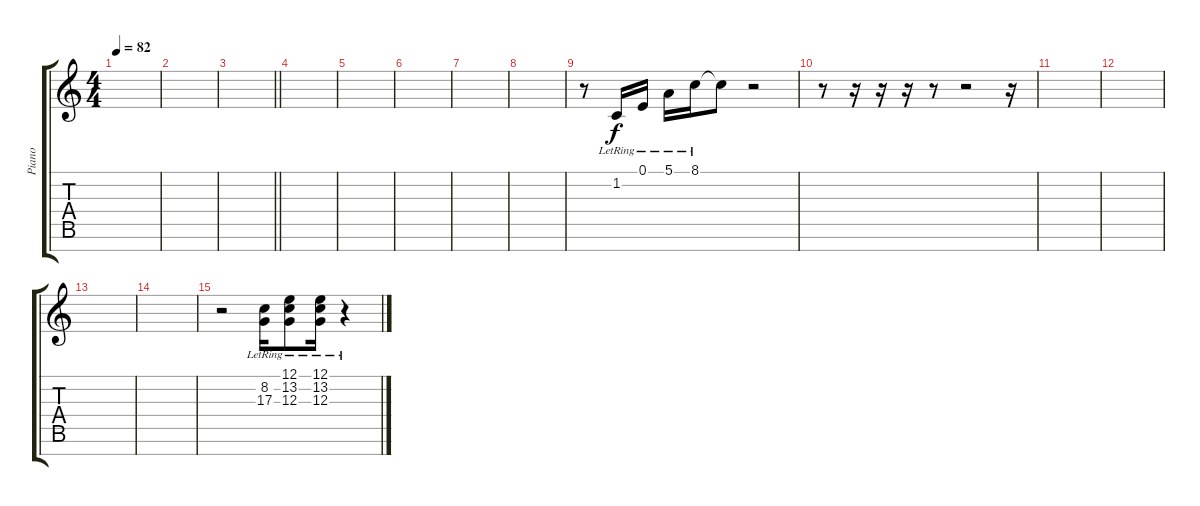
\track ("Piano" "Piano") {instrument acousticgrandpiano}
\staff {score tabs}
\tuning (E4 B3 G3 D3 A2 E2 B1) {hide}
\ts (4 4)
\tempo 82
\clef g2
\ks c
|
|
\barLineRight lightlight
|
|
|
|
|
|
r.8 1.2{lr}.16 0.1{lr}.16 5.1{lr}.16 8.1{lr}.16 8.1{t}.8 r.2 |
r.8 r.16 r.16 r.16 r.8 r.2 r.16 |
|
|
|
|
r.2 (8.2{lr} 17.3{lr}).16 (12.1{lr} 13.2{lr} 12.3{lr}).8 (12.1{lr} 13.2{lr} 12.3{lr}).16 r.4
